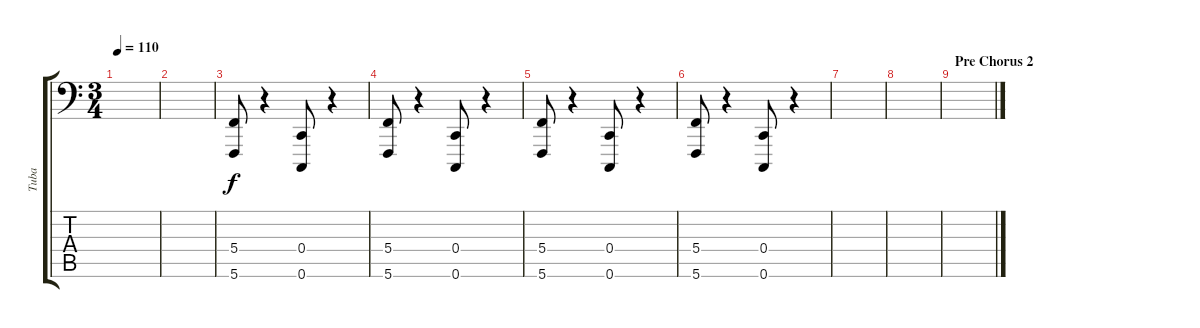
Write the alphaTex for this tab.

\track ("Tuba" "Tuba") {instrument tuba}
\staff {score tabs}
\tuning (D3 A2 F2 C2 G1 C1) {hide}
\ts (3 4)
\tempo 110
\clef f4
\ks c
|
|
(5.4 5.6).8 r.4 (0.4 0.6).8 r.4 |
(5.4 5.6).8 r.4 (0.4 0.6).8 r.4 |
(5.4 5.6).8 r.4 (0.4 0.6).8 r.4 |
(5.4 5.6).8 r.4 (0.4 0.6).8 r.4 |
|
|
\section ("" "Pre Chorus 2")
